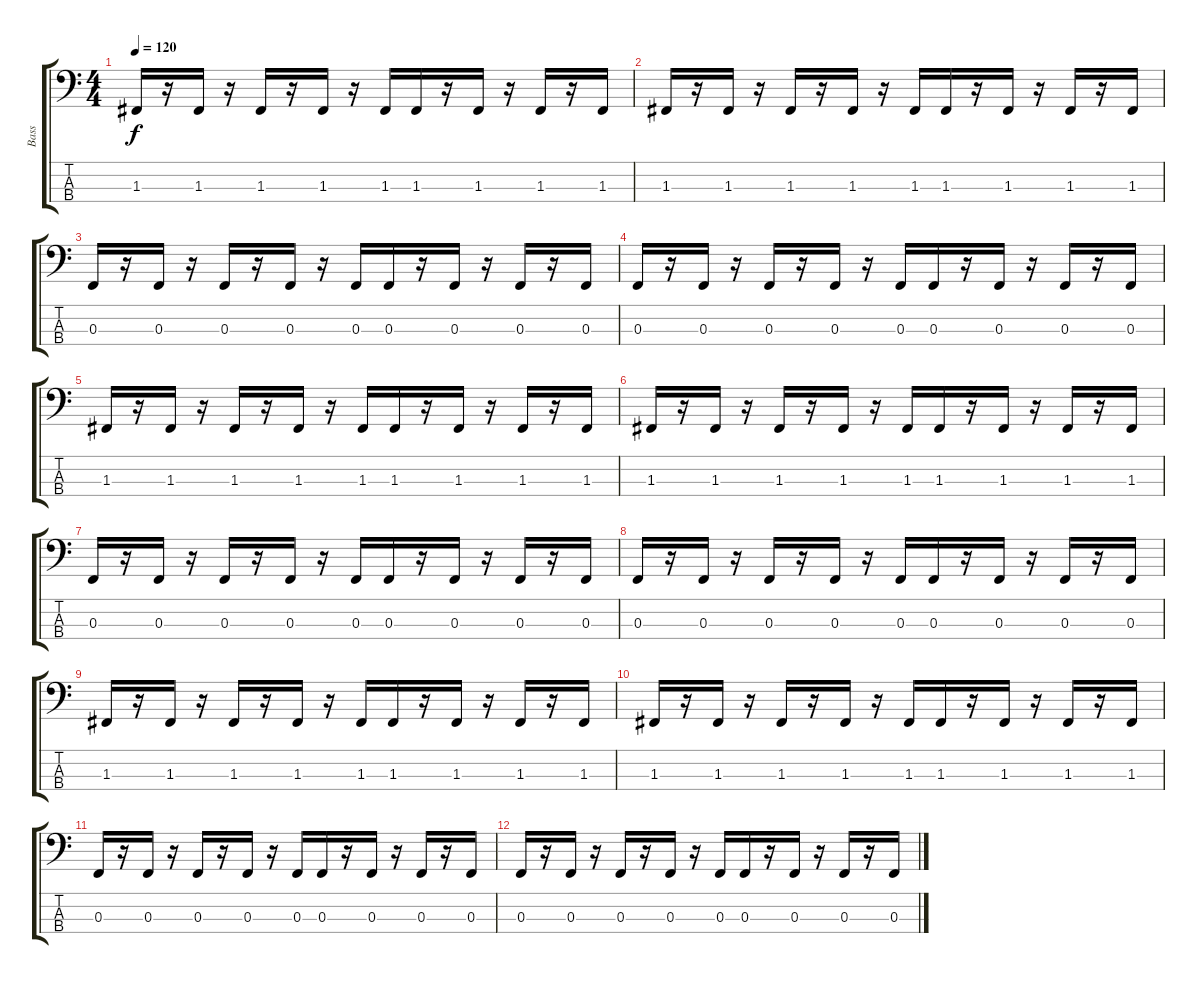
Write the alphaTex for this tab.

\track ("Bass" "Bass") {instrument electricbassfinger}
\staff {score tabs}
\tuning (Eb2 Bb1 F1 C1) {hide}
\ts (4 4)
\tempo 120
\clef f4
\ks c
1.3.16{dy f} r.16 1.3.16 r.16 1.3.16 r.16 1.3.16 r.16 1.3.16 1.3.16 r.16 1.3.16 r.16 1.3.16 r.16 1.3.16 |
1.3.16 r.16 1.3.16 r.16 1.3.16 r.16 1.3.16 r.16 1.3.16 1.3.16 r.16 1.3.16 r.16 1.3.16 r.16 1.3.16 |
0.3.16 r.16 0.3.16 r.16 0.3.16 r.16 0.3.16 r.16 0.3.16 0.3.16 r.16 0.3.16 r.16 0.3.16 r.16 0.3.16 |
0.3.16 r.16 0.3.16 r.16 0.3.16 r.16 0.3.16 r.16 0.3.16 0.3.16 r.16 0.3.16 r.16 0.3.16 r.16 0.3.16 |
1.3.16 r.16 1.3.16 r.16 1.3.16 r.16 1.3.16 r.16 1.3.16 1.3.16 r.16 1.3.16 r.16 1.3.16 r.16 1.3.16 |
1.3.16 r.16 1.3.16 r.16 1.3.16 r.16 1.3.16 r.16 1.3.16 1.3.16 r.16 1.3.16 r.16 1.3.16 r.16 1.3.16 |
0.3.16 r.16 0.3.16 r.16 0.3.16 r.16 0.3.16 r.16 0.3.16 0.3.16 r.16 0.3.16 r.16 0.3.16 r.16 0.3.16 |
0.3.16 r.16 0.3.16 r.16 0.3.16 r.16 0.3.16 r.16 0.3.16 0.3.16 r.16 0.3.16 r.16 0.3.16 r.16 0.3.16 |
1.3.16 r.16 1.3.16 r.16 1.3.16 r.16 1.3.16 r.16 1.3.16 1.3.16 r.16 1.3.16 r.16 1.3.16 r.16 1.3.16 |
1.3.16 r.16 1.3.16 r.16 1.3.16 r.16 1.3.16 r.16 1.3.16 1.3.16 r.16 1.3.16 r.16 1.3.16 r.16 1.3.16 |
0.3.16 r.16 0.3.16 r.16 0.3.16 r.16 0.3.16 r.16 0.3.16 0.3.16 r.16 0.3.16 r.16 0.3.16 r.16 0.3.16 |
0.3.16 r.16 0.3.16 r.16 0.3.16 r.16 0.3.16 r.16 0.3.16 0.3.16 r.16 0.3.16 r.16 0.3.16 r.16 0.3.16
